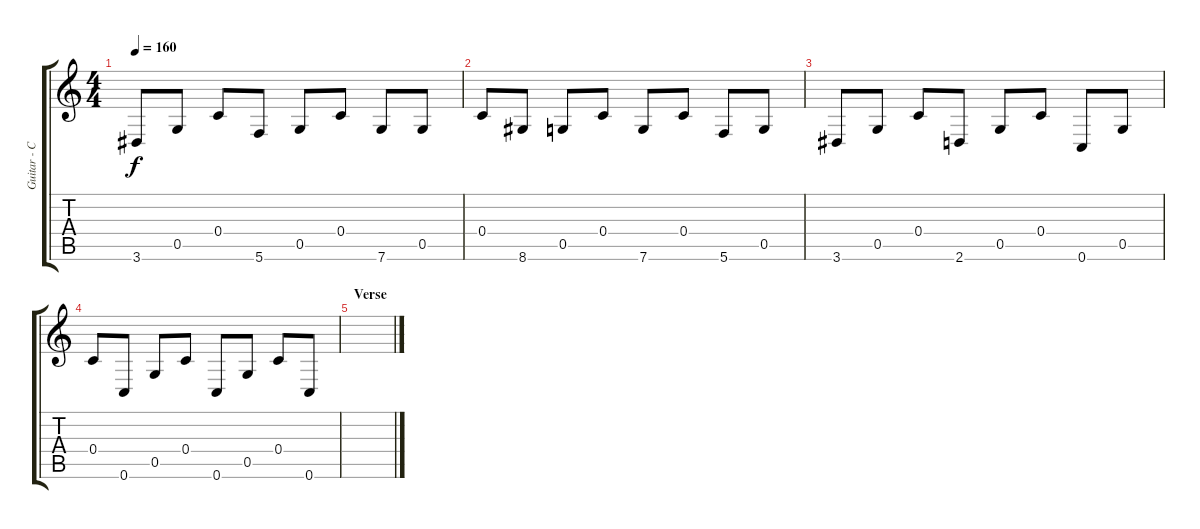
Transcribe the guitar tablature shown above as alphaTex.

\track ("Guitar - Clean" "Guitar - C") {instrument electricguitarclean}
\staff {score tabs}
\tuning (D4 A3 F3 C3 G2 C2) {hide}
\ts (4 4)
\tempo 160
\clef g2
\ks c
3.6.8{dy f} 0.5.8 0.4.8 5.6.8 0.5.8 0.4.8 7.6.8 0.5.8 |
0.4.8 8.6.8 0.5.8 0.4.8 7.6.8 0.4.8 5.6.8 0.5.8 |
3.6.8 0.5.8 0.4.8 2.6.8 0.5.8 0.4.8 0.6.8 0.5.8 |
0.4.8 0.6.8 0.5.8 0.4.8 0.6.8 0.5.8 0.4.8 0.6.8 |
\section ("" "Verse")
